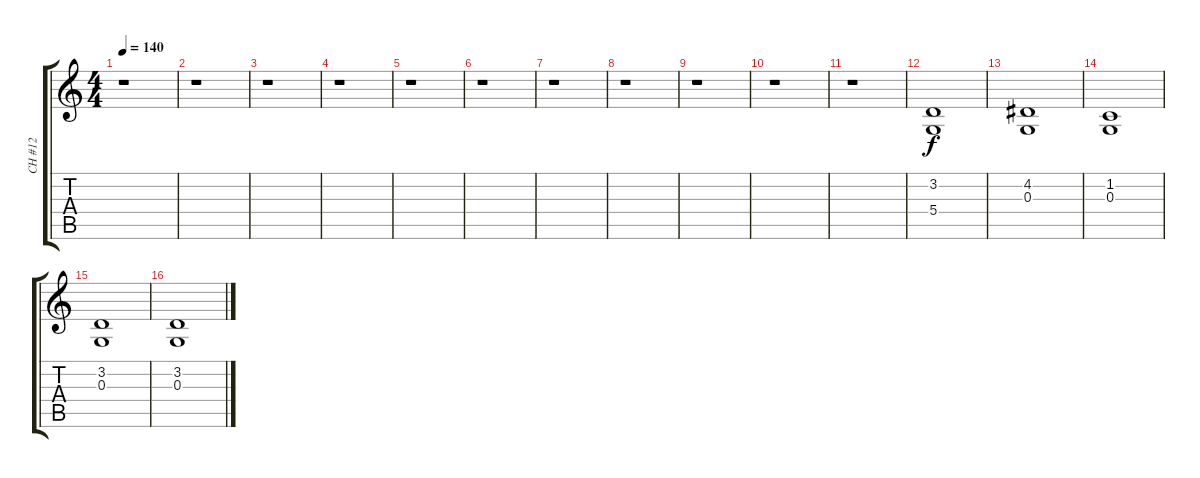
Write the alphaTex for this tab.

\track ("CH #12" "CH #12") {instrument stringensemble1}
\staff {score tabs}
\tuning (E4 B3 G3 D3 A2 E2) {hide}
\ts (4 4)
\tempo 140
\clef g2
\ks c
r.1{dy f} |
r.1 |
r.1 |
r.1 |
r.1 |
r.1 |
r.1 |
r.1 |
r.1 |
r.1 |
r.1 |
(3.2 5.4).1 |
(4.2 0.3).1 |
(1.2 0.3).1 |
(3.2 0.3).1 |
(3.2 0.3).1
